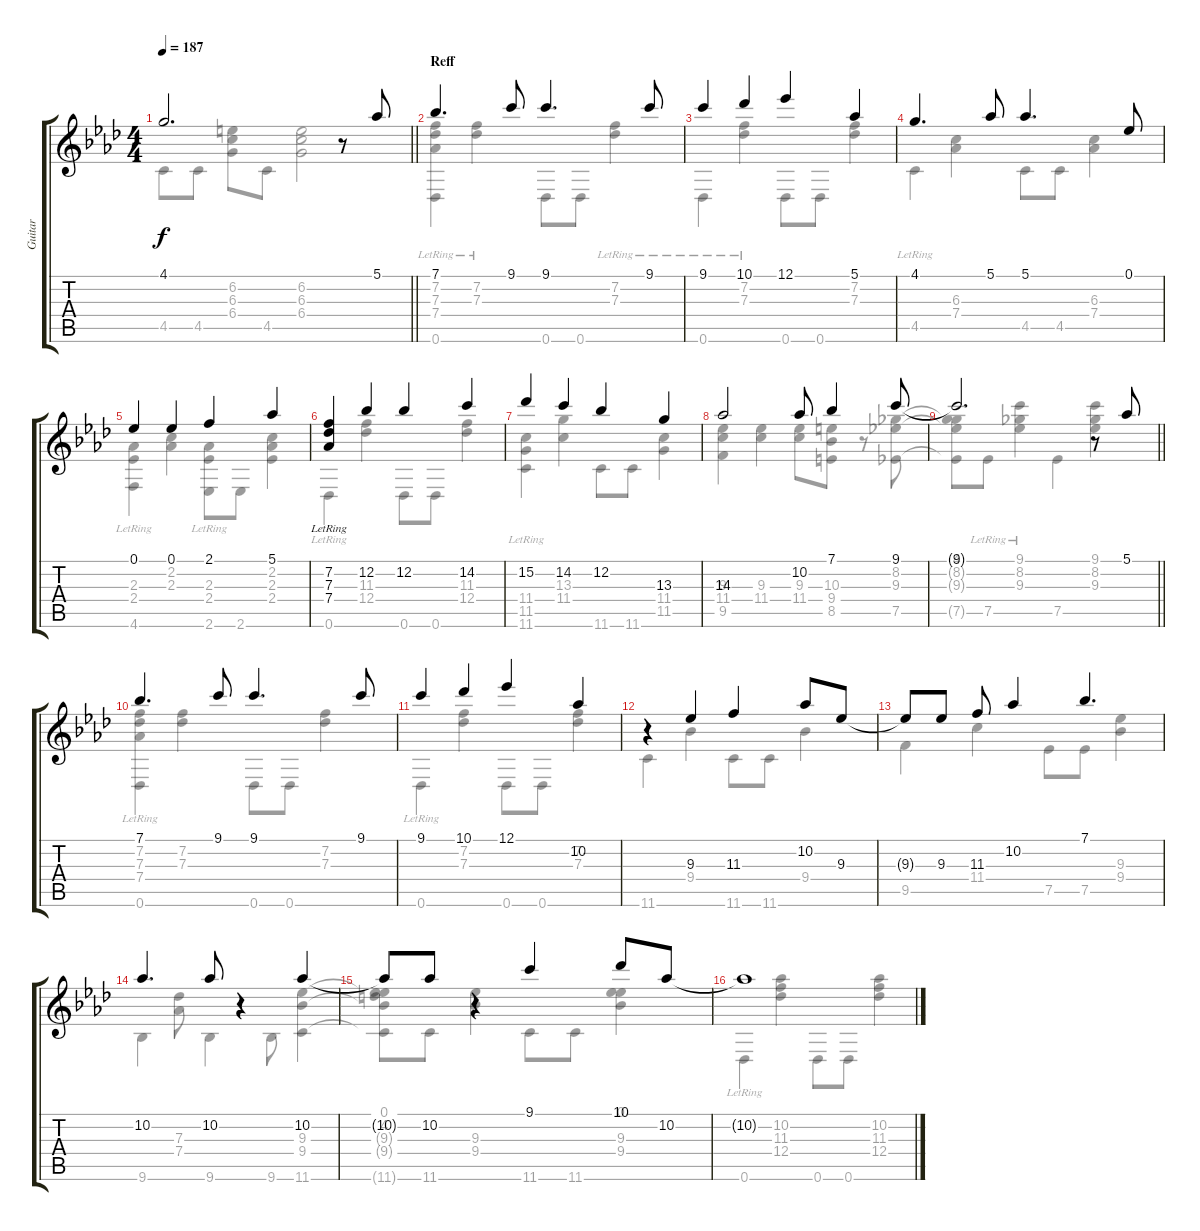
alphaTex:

\track ("Guitar" "Guitar") {instrument acousticguitarsteel}
\staff {score tabs}
\tuning (Eb4 Bb3 Gb3 Db3 Ab2 Db2) {hide}
\voice
\ts (4 4)
\tempo 187
\clef g2
\barLineRight lightlight
\ks ab
4.1.2{d dy f} r.8 5.1.8 |
\section ("" "Reff")
7.1.4{d} 9.1.8 9.1.4{d} 9.1.8 |
9.1.4 10.1.4 12.1.4 5.1.4 |
4.1.4{d} 5.1.8 5.1.4{d} 0.1.8 |
0.1.4 0.1.4 2.1.4 5.1.4 |
(7.2{lr} 7.3{lr} 7.4{lr}).4 12.2.4 12.2.4 14.2.4 |
15.2.4 14.2.4 12.2.4 13.3.4 |
14.3.2 10.2.8 7.1.4 9.1.8 |
\barLineRight lightlight
9.1{t}.2{d} r.8 5.1.8 |
7.1.4{d} 9.1.8 9.1.4{d} 9.1.8 |
9.1.4 10.1.4 12.1.4 10.2.4 |
r.4 9.3.4 11.3.4 10.2.8 9.3.8 |
9.3{t}.8 9.3.8 11.3.8 10.2.4 7.1.4{d} |
10.2.4{d} 10.2.8 r.4 10.2.4 |
10.2{t}.8 10.2.8 r.4 9.1.4 10.1.8 10.2.8 |
10.2{t}.1
\voice
\clef g2
\ottava regular
\simile none
\barLineRight lightlight
\ks ab
4.5.8{dy f} 4.5.8 (6.2 6.3 6.4).8 4.5.8 (6.2 6.3 6.4).2 |
(7.2{lr} 7.3{lr} 7.4{lr} 0.6{lr}).4 (7.2{lr} 7.3{lr}).4 0.6.8 0.6.8 (7.2{lr} 7.3{lr}).4 |
0.6{lr}.4 (7.2{lr} 7.3{lr}).4 0.6.8 0.6.8 (7.2 7.3).4 |
4.5{lr}.4 (6.3 7.4).4 4.5.8 4.5.8 (6.3 7.4).4 |
(2.3{lr} 2.4{lr} 4.6{lr}).4 (2.2 2.3).4 (2.3{lr} 2.4{lr} 2.6{lr}).8 2.6.8 (2.2 2.3 2.4).4 |
0.6{lr}.4 (11.3 12.4).4 0.6.8 0.6.8 (11.3 12.4).4 |
(11.4{lr} 11.5{lr} 11.6{lr}).4 (13.3 11.4).4 11.6.8 11.6.8 (11.4 11.5).4 |
(9.3 11.4 9.5).4 (9.3 11.4).4 (9.3 11.4).8 (10.3 9.4 8.5).8 r.8 (8.2 9.3 7.5).8 |
\barLineRight lightlight
(4.1 8.2{t} 9.3{t} 7.5{t}).8 7.5{lr}.8 (9.1{lr} 8.2{lr} 9.3{lr}).4 7.5.4 (9.1 8.2 9.3).4 |
(7.2{lr} 7.3{lr} 7.4{lr} 0.6{lr}).4 (7.2 7.3).4 0.6.8 0.6.8 (7.2 7.3).4 |
0.6{lr}.4 (7.2 7.3).4 0.6.8 0.6.8 (7.2 7.3).4 |
11.6.4 9.4.4 11.6.8 11.6.8 9.4.4 |
9.5.4 11.4.4 7.5.8 7.5.8 (9.3 9.4).4 |
9.6.4 (7.3 7.4).8 9.6.4 9.6.8 (9.3 9.4 11.6).4 |
(0.1 4.2 9.3{t} 9.4{t} 11.6{t}).8 11.6.8 (9.3 9.4).4 11.6.8 11.6.8 (0.1 9.3 9.4).4 |
0.6{lr}.4 (10.2 11.3 12.4).4 0.6.8 0.6.8 (10.2 11.3 12.4).4
